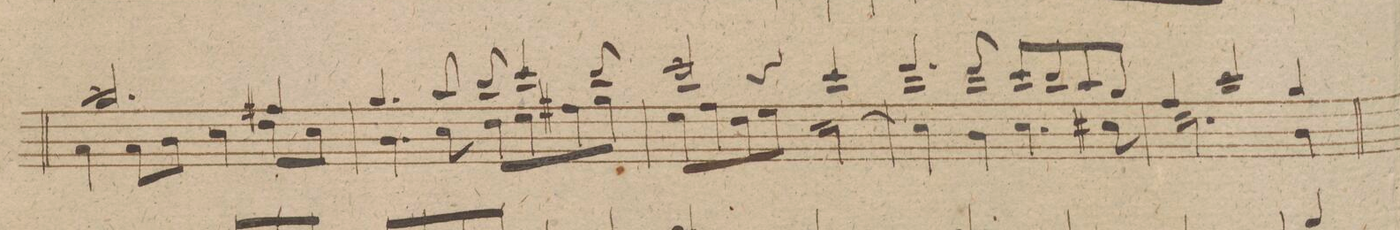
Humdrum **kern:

**kern
*I"Organo.
*clefF4
*k[f#c#g#d#]
*met(c|)
*M2/2
*^
2.c#/	4C#\
.	8C#\L
.	8D#\J
.	4E\
4A#X/	8F#\L
.	8E\J
=216	=216
4.B/	4.D#\
8c#/	8E\
8d#/	8F#\L
4e/	8G#\
.	8A#X\
8d#/	8B\J
=217	=217
4e/	8G#\L
.	8A\
4re	8F#\
.	8G#\J
4e/	[>2E\
4ryy	.
=218	=218
4.f#/	4.E\]
8f#/	8D#\
8e/L	4.E\
8d#/	.
8c#/	.
8B/J	8E#X\
=219	=219
4A/	2.F#\
2e/	.
4B/	4D#\
=220	=220
*-	*-
